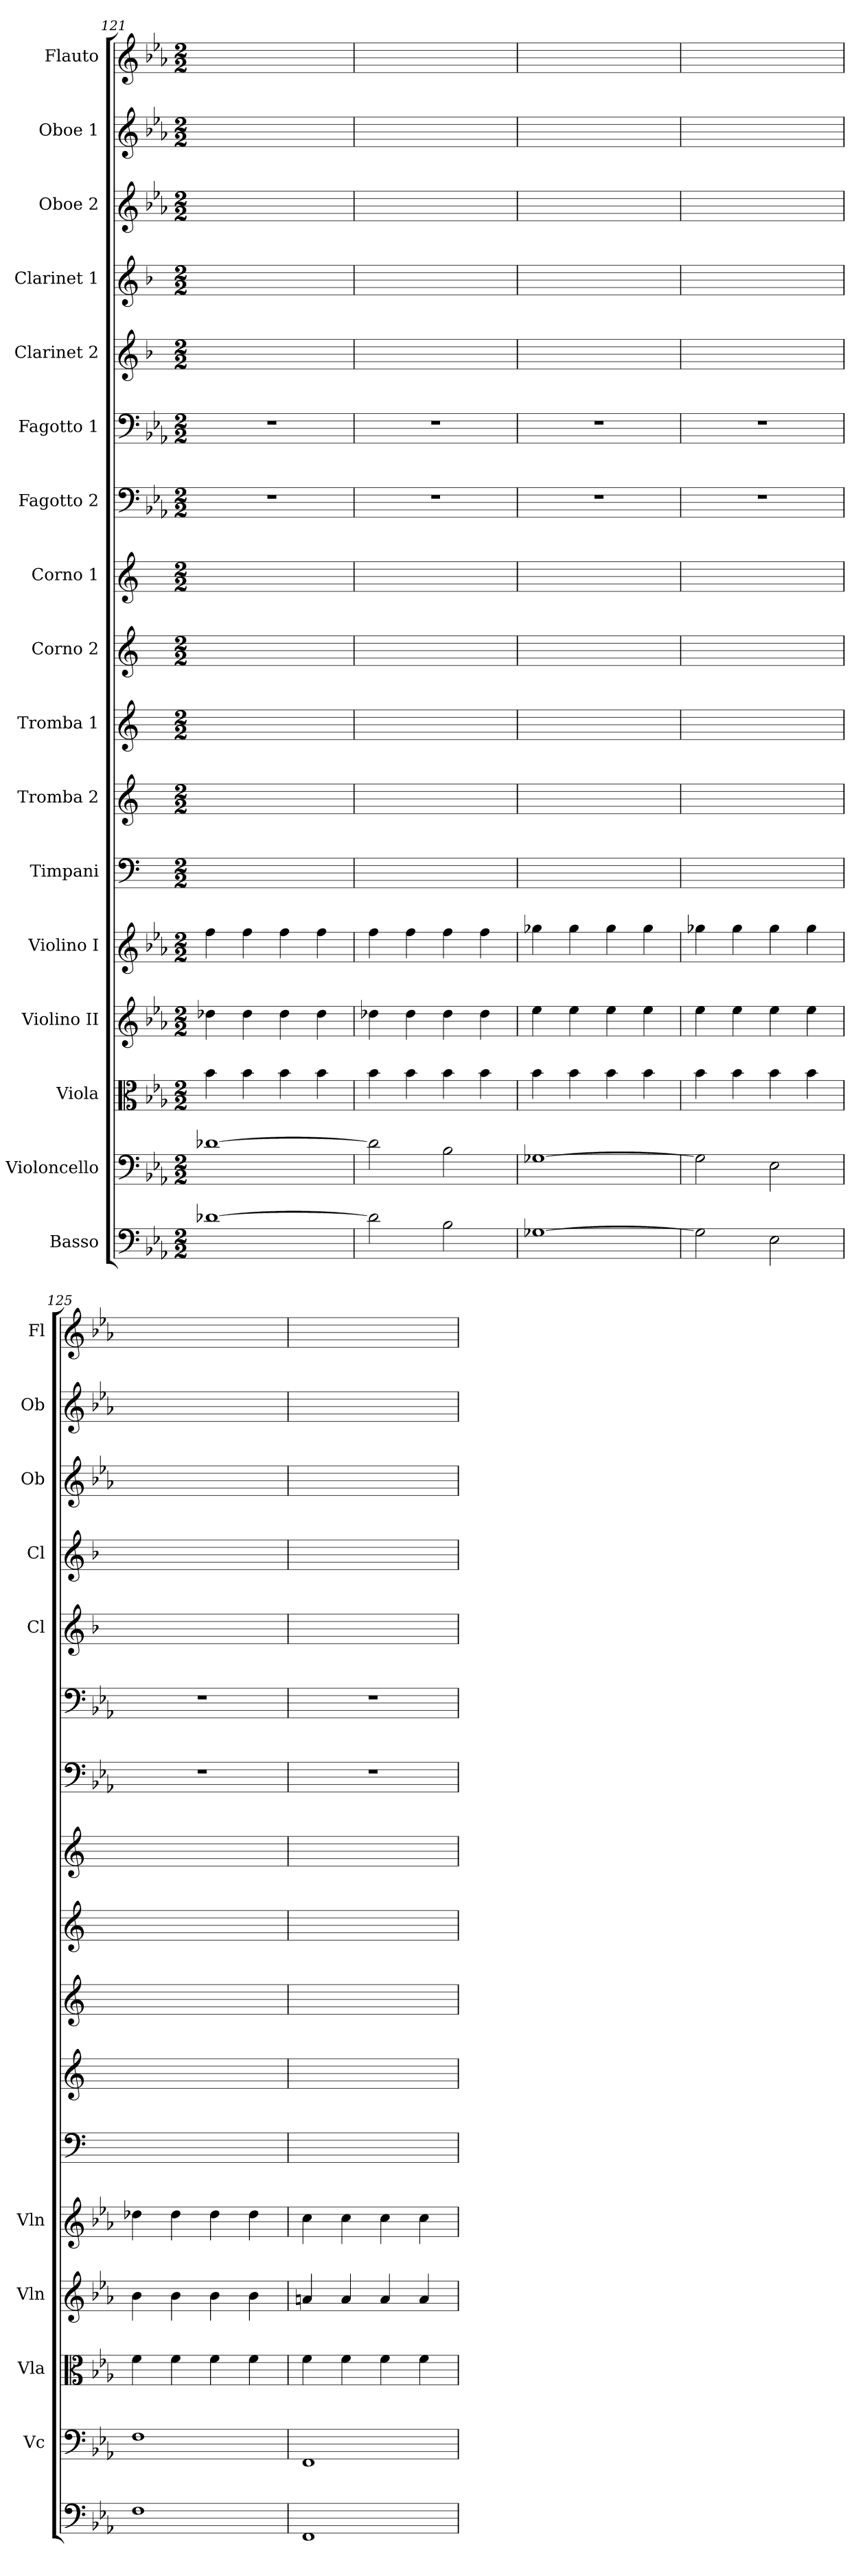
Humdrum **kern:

**kern	**kern	**kern	**kern	**kern	**kern	**kern	**kern	**kern	**kern	**kern	**kern	**kern	**kern	**kern	**kern	**kern
*part17	*part16	*part15	*part14	*part13	*part12	*part11	*part10	*part9	*part8	*part7	*part6	*part5	*part4	*part3	*part2	*part1
*staff17	*staff16	*staff15	*staff14	*staff13	*staff12	*staff11	*staff10	*staff9	*staff8	*staff7	*staff6	*staff5	*staff4	*staff3	*staff2	*staff1
*I"Basso	*I"Violoncello	*I"Viola	*I"Violino II	*I"Violino I	*I"Timpani	*I"Tromba 2	*I"Tromba 1	*I"Corno 2	*I"Corno 1	*I"Fagotto 2	*I"Fagotto 1	*I"Clarinet 2	*I"Clarinet 1	*I"Oboe 2	*I"Oboe 1	*I"Flauto
*	*I'Vc	*I'Vla	*I'Vln	*I'Vln	*	*	*	*	*	*	*	*I'Cl	*I'Cl	*I'Ob	*I'Ob	*I'Fl
*clefF4	*clefF4	*clefC3	*clefG2	*clefG2	*clefF4	*clefG2	*clefG2	*clefG2	*clefG2	*clefF4	*clefF4	*clefG2	*clefG2	*clefG2	*clefG2	*clefG2
*ITrd7c12	*	*	*	*	*	*ITrd-2c-3	*ITrd-2c-3	*ITrd5c9	*ITrd5c9	*	*	*ITrd1c2	*ITrd1c2	*	*	*
*k[b-e-a-]	*k[b-e-a-]	*k[b-e-a-]	*k[b-e-a-]	*k[b-e-a-]	*	*	*	*	*	*k[b-e-a-]	*k[b-e-a-]	*k[b-e-a-]	*k[b-e-a-]	*k[b-e-a-]	*k[b-e-a-]	*k[b-e-a-]
*M2/2	*M2/2	*M2/2	*M2/2	*M2/2	*M2/2	*M2/2	*M2/2	*M2/2	*M2/2	*M2/2	*M2/2	*M2/2	*M2/2	*M2/2	*M2/2	*M2/2
=121	=121	=121	=121	=121	=121	=121	=121	=121	=121	=121	=121	=121	=121	=121	=121	=121
[1D-X	[1d-X	4b-	4dd-X	4ff	1ryy	1ryy	1ryy	1ryy	1ryy	1r	1r	1ryy	1ryy	1ryy	1ryy	1ryy
.	.	4b-	4dd-	4ff	.	.	.	.	.	.	.	.	.	.	.	.
.	.	4b-	4dd-	4ff	.	.	.	.	.	.	.	.	.	.	.	.
.	.	4b-	4dd-	4ff	.	.	.	.	.	.	.	.	.	.	.	.
=122	=122	=122	=122	=122	=122	=122	=122	=122	=122	=122	=122	=122	=122	=122	=122	=122
2D-]	2d-]	4b-	4dd-X	4ff	1ryy	1ryy	1ryy	1ryy	1ryy	1r	1r	1ryy	1ryy	1ryy	1ryy	1ryy
.	.	4b-	4dd-	4ff	.	.	.	.	.	.	.	.	.	.	.	.
2BB-	2B-	4b-	4dd-	4ff	.	.	.	.	.	.	.	.	.	.	.	.
.	.	4b-	4dd-	4ff	.	.	.	.	.	.	.	.	.	.	.	.
=123	=123	=123	=123	=123	=123	=123	=123	=123	=123	=123	=123	=123	=123	=123	=123	=123
[1GG-X	[1G-X	4b-	4ee-	4gg-X	1ryy	1ryy	1ryy	1ryy	1ryy	1r	1r	1ryy	1ryy	1ryy	1ryy	1ryy
.	.	4b-	4ee-	4gg-	.	.	.	.	.	.	.	.	.	.	.	.
.	.	4b-	4ee-	4gg-	.	.	.	.	.	.	.	.	.	.	.	.
.	.	4b-	4ee-	4gg-	.	.	.	.	.	.	.	.	.	.	.	.
=124	=124	=124	=124	=124	=124	=124	=124	=124	=124	=124	=124	=124	=124	=124	=124	=124
2GG-]	2G-]	4b-	4ee-	4gg-X	1ryy	1ryy	1ryy	1ryy	1ryy	1r	1r	1ryy	1ryy	1ryy	1ryy	1ryy
.	.	4b-	4ee-	4gg-	.	.	.	.	.	.	.	.	.	.	.	.
2EE-	2E-	4b-	4ee-	4gg-	.	.	.	.	.	.	.	.	.	.	.	.
.	.	4b-	4ee-	4gg-	.	.	.	.	.	.	.	.	.	.	.	.
=125	=125	=125	=125	=125	=125	=125	=125	=125	=125	=125	=125	=125	=125	=125	=125	=125
1FF	1F	4f	4b-	4dd-X	1ryy	1ryy	1ryy	1ryy	1ryy	1r	1r	1ryy	1ryy	1ryy	1ryy	1ryy
.	.	4f	4b-	4dd-	.	.	.	.	.	.	.	.	.	.	.	.
.	.	4f	4b-	4dd-	.	.	.	.	.	.	.	.	.	.	.	.
.	.	4f	4b-	4dd-	.	.	.	.	.	.	.	.	.	.	.	.
=126	=126	=126	=126	=126	=126	=126	=126	=126	=126	=126	=126	=126	=126	=126	=126	=126
1FFF	1FF	4f	4an	4cc	1ryy	1ryy	1ryy	1ryy	1ryy	1r	1r	1ryy	1ryy	1ryy	1ryy	1ryy
.	.	4f	4a	4cc	.	.	.	.	.	.	.	.	.	.	.	.
.	.	4f	4a	4cc	.	.	.	.	.	.	.	.	.	.	.	.
.	.	4f	4a	4cc	.	.	.	.	.	.	.	.	.	.	.	.
=	=	=	=	=	=	=	=	=	=	=	=	=	=	=	=	=
*-	*-	*-	*-	*-	*-	*-	*-	*-	*-	*-	*-	*-	*-	*-	*-	*-
